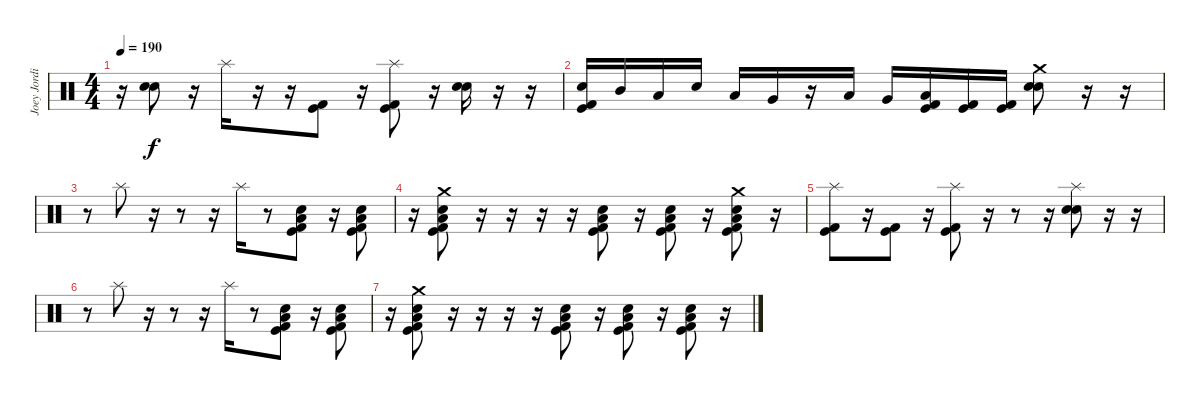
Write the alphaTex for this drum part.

\track ("Joey Jordison" "Joey Jordi") {instrument percussion}
\staff {score}
\articulation defaults
\ts (4 4)
\tempo 190
\clef neutral
\ks c
r.16{dy f} ("Electric Snare (hit)" "Electric Snare (hit)").8 r.16 "Splash (hit)".16 r.16 r.16 ("Kick (hit) 2" "Kick (hit)").8 r.16 ("Splash (hit)" "Kick (hit) 2" "Kick (hit)").8 r.16 ("Electric Snare (hit)" "Electric Snare (hit)").16 r.16 r.16 |
("Electric Snare (hit)" "Kick (hit) 2" "Kick (hit)").16 "Mid Tom (hit)".16 "Low Tom (hit)".16 "Electric Snare (hit)".16 "Low Tom (hit)".16 "Very Low Tom (hit)".16 r.16 "Low Tom (hit)".16 "Very Low Tom (hit)".16 ("Low Floor Tom (hit)" "Kick (hit) 2" "Kick (hit)").16 ("Kick (hit)" "Kick (hit) 2").16 ("Kick (hit) 2" "Kick (hit)").16 ("Crash medium (hit)" "Electric Snare (hit)" "Electric Snare (hit)").8 r.16 r.16 |
r.8 "Splash (hit)".8 r.16 r.8 r.16 "Splash (hit)".16 r.8 ("Electric Snare (hit)" "Low Floor Tom (hit)" "Kick (hit) 2" "Kick (hit)").8 r.16 ("Electric Snare (hit)" "Low Floor Tom (hit)" "Kick (hit) 2" "Kick (hit)").8 |
r.16 ("Crash medium (hit)" "Electric Snare (hit)" "Low Floor Tom (hit)" "Kick (hit)" "Kick (hit) 2").8 r.16 r.16 r.16 r.16 ("Low Floor Tom (hit)" "Electric Snare (hit)" "Kick (hit) 2" "Kick (hit)").8 r.16 ("Low Floor Tom (hit)" "Electric Snare (hit)" "Kick (hit) 2" "Kick (hit)").8 r.16 ("Crash medium (hit)" "Electric Snare (hit)" "Low Floor Tom (hit)" "Kick (hit) 2" "Kick (hit)").8 r.16 |
("Splash (hit)" "Kick (hit) 2" "Kick (hit)").8 r.16 ("Kick (hit) 2" "Kick (hit)").8 r.16 ("Splash (hit)" "Kick (hit)" "Kick (hit) 2").8 r.16 r.8 r.16 ("Splash (hit)" "Electric Snare (hit)" "Electric Snare (hit)").8 r.16 r.16 |
r.8 "Splash (hit)".8 r.16 r.8 r.16 "Splash (hit)".16 r.8 ("Electric Snare (hit)" "Low Floor Tom (hit)" "Kick (hit) 2" "Kick (hit)").8 r.16 ("Electric Snare (hit)" "Low Floor Tom (hit)" "Kick (hit) 2" "Kick (hit)").8 |
r.16 ("Crash medium (hit)" "Electric Snare (hit)" "Low Floor Tom (hit)" "Kick (hit)" "Kick (hit) 2").8 r.16 r.16 r.16 r.16 ("Low Floor Tom (hit)" "Electric Snare (hit)" "Kick (hit) 2" "Kick (hit)").8 r.16 ("Low Floor Tom (hit)" "Electric Snare (hit)" "Kick (hit) 2" "Kick (hit)").8 r.16 ("Electric Snare (hit)" "Low Floor Tom (hit)" "Kick (hit) 2" "Kick (hit)").8 r.16
